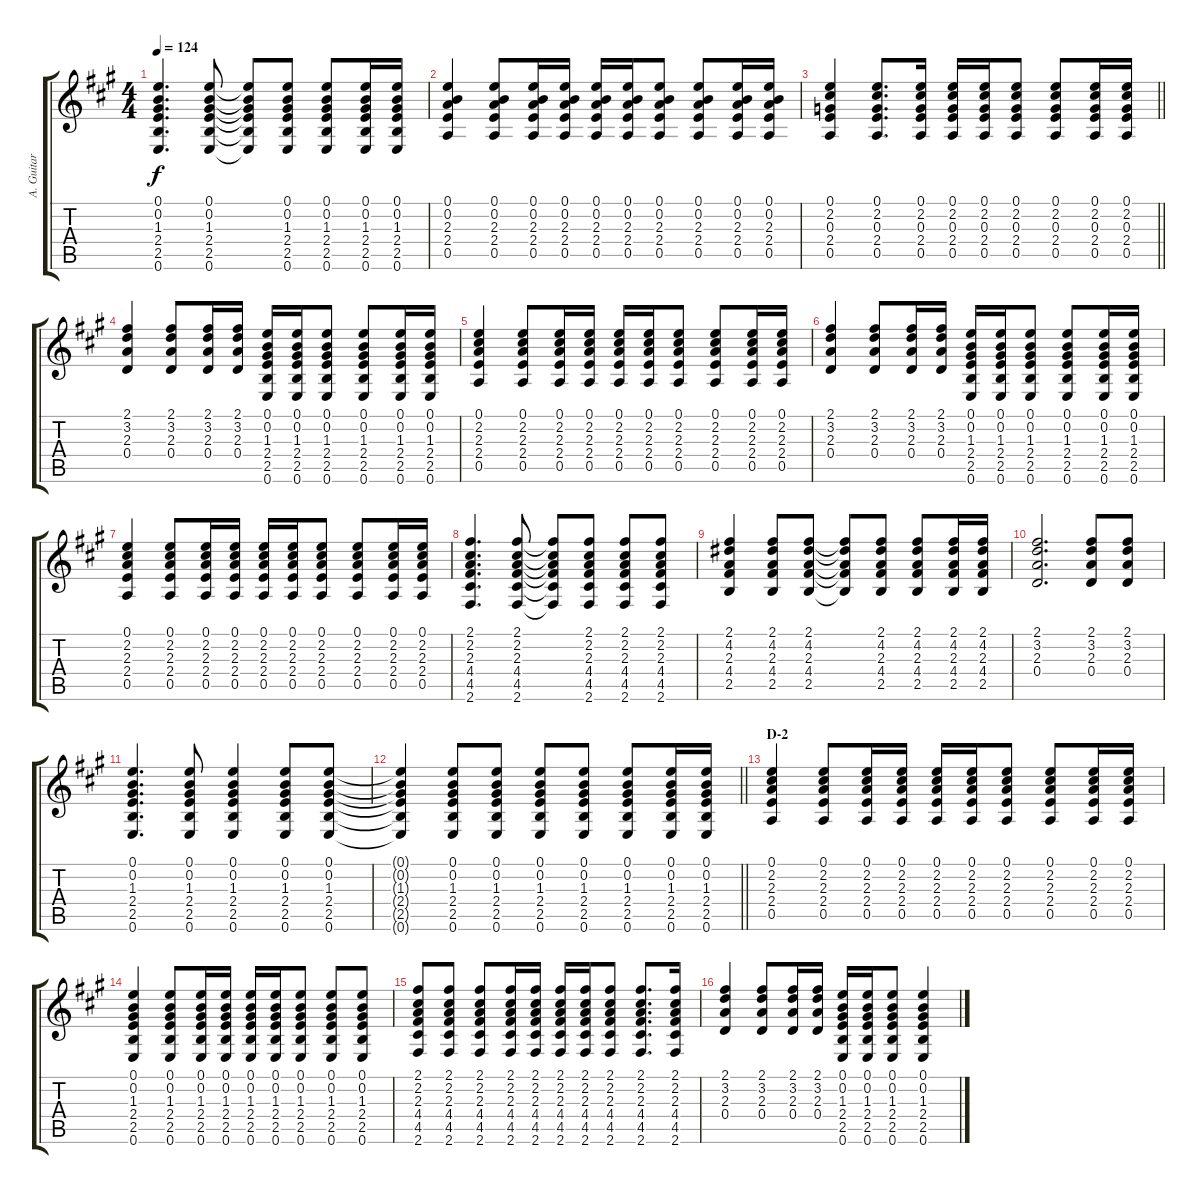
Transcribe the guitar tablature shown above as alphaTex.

\track ("A. Guitar" "A. Guitar") {instrument acousticguitarsteel}
\staff {score tabs}
\tuning (E4 B3 G3 D3 A2 E2) {hide}
\ts (4 4)
\tempo 124
\clef g2
\ks a
(0.1 0.2 1.3 2.4 2.5 0.6).4{d dy f} (0.1 0.2 1.3 2.4 2.5 0.6).8 (0.1{t} 0.2{t} 1.3{t} 2.4{t} 2.5{t} 0.6{t}).8 (0.1 0.2 1.3 2.4 2.5 0.6).8 (0.1 0.2 1.3 2.4 2.5 0.6).8 (0.1 0.2 1.3 2.4 2.5 0.6).16 (0.1 0.2 1.3 2.4 2.5 0.6).16 |
(0.1 0.2 2.3 2.4 0.5).4 (0.1 0.2 2.3 2.4 0.5).8 (0.1 0.2 2.3 2.4 0.5).16 (0.1 0.2 2.3 2.4 0.5).16 (0.1 0.2 2.3 2.4 0.5).16 (0.1 0.2 2.3 2.4 0.5).16 (0.1 0.2 2.3 2.4 0.5).8 (0.1 0.2 2.3 2.4 0.5).8 (0.1 0.2 2.3 2.4 0.5).16 (0.1 0.2 2.3 2.4 0.5).16 |
\barLineRight lightlight
(0.1 2.2 0.3 2.4 0.5).4 (0.1 2.2 0.3 2.4 0.5).8{d} (0.1 2.2 0.3 2.4 0.5).16 (0.1 2.2 0.3 2.4 0.5).16 (0.1 2.2 0.3 2.4 0.5).16 (0.1 2.2 0.3 2.4 0.5).8 (0.1 2.2 0.3 2.4 0.5).8 (0.1 2.2 0.3 2.4 0.5).16 (0.1 2.2 0.3 2.4 0.5).16 |
(2.1 3.2 2.3 0.4).4 (2.1 3.2 2.3 0.4).8 (2.1 3.2 2.3 0.4).16 (2.1 3.2 2.3 0.4).16 (0.1 0.2 1.3 2.4 2.5 0.6).16 (0.1 0.2 1.3 2.4 2.5 0.6).16 (0.1 0.2 1.3 2.4 2.5 0.6).8 (0.1 0.2 1.3 2.4 2.5 0.6).8 (0.1 0.2 1.3 2.4 2.5 0.6).16 (0.1 0.2 1.3 2.4 2.5 0.6).16 |
(0.1 2.2 2.3 2.4 0.5).4 (0.1 2.2 2.3 2.4 0.5).8 (0.1 2.2 2.3 2.4 0.5).16 (0.1 2.2 2.3 2.4 0.5).16 (0.1 2.2 2.3 2.4 0.5).16 (0.1 2.2 2.3 2.4 0.5).16 (0.1 2.2 2.3 2.4 0.5).8 (0.1 2.2 2.3 2.4 0.5).8 (0.1 2.2 2.3 2.4 0.5).16 (0.1 2.2 2.3 2.4 0.5).16 |
(2.1 3.2 2.3 0.4).4 (2.1 3.2 2.3 0.4).8 (2.1 3.2 2.3 0.4).16 (2.1 3.2 2.3 0.4).16 (0.1 0.2 1.3 2.4 2.5 0.6).16 (0.1 0.2 1.3 2.4 2.5 0.6).16 (0.1 0.2 1.3 2.4 2.5 0.6).8 (0.1 0.2 1.3 2.4 2.5 0.6).8 (0.1 0.2 1.3 2.4 2.5 0.6).16 (0.1 0.2 1.3 2.4 2.5 0.6).16 |
(0.1 2.2 2.3 2.4 0.5).4 (0.1 2.2 2.3 2.4 0.5).8 (0.1 2.2 2.3 2.4 0.5).16 (0.1 2.2 2.3 2.4 0.5).16 (0.1 2.2 2.3 2.4 0.5).16 (0.1 2.2 2.3 2.4 0.5).16 (0.1 2.2 2.3 2.4 0.5).8 (0.1 2.2 2.3 2.4 0.5).8 (0.1 2.2 2.3 2.4 0.5).16 (0.1 2.2 2.3 2.4 0.5).16 |
(2.1 2.2 2.3 4.4 4.5 2.6).4{d} (2.1 2.2 2.3 4.4 4.5 2.6).8 (2.1{t} 2.2{t} 2.3{t} 4.4{t} 4.5{t} 2.6{t}).8 (2.1 2.2 2.3 4.4 4.5 2.6).8 (2.1 2.2 2.3 4.4 4.5 2.6).8 (2.1 2.2 2.3 4.4 4.5 2.6).8 |
(2.1 4.2 2.3 4.4 2.5).4 (2.1 4.2 2.3 4.4 2.5).8 (2.1 4.2 2.3 4.4 2.5).8 (2.1{t} 4.2{t} 2.3{t} 4.4{t} 2.5{t}).8 (2.1 4.2 2.3 4.4 2.5).8 (2.1 4.2 2.3 4.4 2.5).8 (2.1 4.2 2.3 4.4 2.5).16 (2.1 4.2 2.3 4.4 2.5).16 |
(2.1 3.2 2.3 0.4).2{d} (2.1 3.2 2.3 0.4).8 (2.1 3.2 2.3 0.4).8 |
(0.1 0.2 1.3 2.4 2.5 0.6).4{d} (0.1 0.2 1.3 2.4 2.5 0.6).8 (0.1 0.2 1.3 2.4 2.5 0.6).4 (0.1 0.2 1.3 2.4 2.5 0.6).8 (0.1 0.2 1.3 2.4 2.5 0.6).8 |
\barLineRight lightlight
(0.1{t} 0.2{t} 1.3{t} 2.4{t} 2.5{t} 0.6{t}).4 (0.1 0.2 1.3 2.4 2.5 0.6).8 (0.1 0.2 1.3 2.4 2.5 0.6).8 (0.1 0.2 1.3 2.4 2.5 0.6).8 (0.1 0.2 1.3 2.4 2.5 0.6).8 (0.1 0.2 1.3 2.4 2.5 0.6).8 (0.1 0.2 1.3 2.4 2.5 0.6).16 (0.1 0.2 1.3 2.4 2.5 0.6).16 |
\section ("" "D-2")
(0.1 2.2 2.3 2.4 0.5).4 (0.1 2.2 2.3 2.4 0.5).8 (0.1 2.2 2.3 2.4 0.5).16 (0.1 2.2 2.3 2.4 0.5).16 (0.1 2.2 2.3 2.4 0.5).16 (0.1 2.2 2.3 2.4 0.5).16 (0.1 2.2 2.3 2.4 0.5).8 (0.1 2.2 2.3 2.4 0.5).8 (0.1 2.2 2.3 2.4 0.5).16 (0.1 2.2 2.3 2.4 0.5).16 |
(0.1 0.2 1.3 2.4 2.5 0.6).4 (0.1 0.2 1.3 2.4 2.5 0.6).8 (0.1 0.2 1.3 2.4 2.5 0.6).16 (0.1 0.2 1.3 2.4 2.5 0.6).16 (0.1 0.2 1.3 2.4 2.5 0.6).16 (0.1 0.2 1.3 2.4 2.5 0.6).16 (0.1 0.2 1.3 2.4 2.5 0.6).8 (0.1 0.2 1.3 2.4 2.5 0.6).8 (0.1 0.2 1.3 2.4 2.5 0.6).8 |
(2.1 2.2 2.3 4.4 4.5 2.6).8 (2.1 2.2 2.3 4.4 4.5 2.6).8 (2.1 2.2 2.3 4.4 4.5 2.6).8 (2.1 2.2 2.3 4.4 4.5 2.6).16 (2.1 2.2 2.3 4.4 4.5 2.6).16 (2.1 2.2 2.3 4.4 4.5 2.6).16 (2.1 2.2 2.3 4.4 4.5 2.6).16 (2.1 2.2 2.3 4.4 4.5 2.6).8 (2.1 2.2 2.3 4.4 4.5 2.6).8{d} (2.1 2.2 2.3 4.4 4.5 2.6).16 |
(2.1 3.2 2.3 0.4).4 (2.1 3.2 2.3 0.4).8 (2.1 3.2 2.3 0.4).16 (2.1 3.2 2.3 0.4).16 (0.1 0.2 1.3 2.4 2.5 0.6).16 (0.1 0.2 1.3 2.4 2.5 0.6).16 (0.1 0.2 1.3 2.4 2.5 0.6).8 (0.1 0.2 1.3 2.4 2.5 0.6).4
